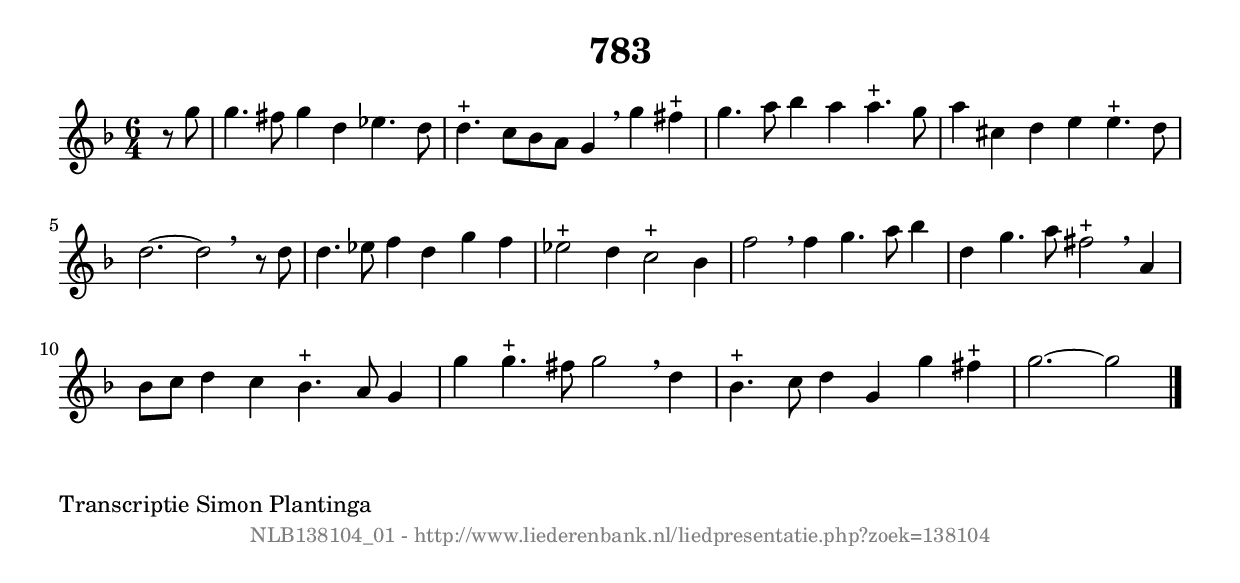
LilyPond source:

%
% produced by wce2krn 1.64 (7 June 2014)
%
\version"2.16"
#(append! paper-alist '(("long" . (cons (* 210 mm) (* 2000 mm)))))
#(set-default-paper-size "long")
sb = {\breathe}
mBreak = {\breathe }
bBreak = {\breathe }
x = {\once\override NoteHead #'style = #'cross }
gl=\glissando
itime={\override Staff.TimeSignature #'stencil = ##f }
ficta = {\once\set suggestAccidentals = ##t}
fine = {\once\override Score.RehearsalMark #'self-alignment-X = #1 \mark \markup {\italic{Fine}}}
dc = {\once\override Score.RehearsalMark #'self-alignment-X = #1 \mark \markup {\italic{D.C.}}}
dcf = {\once\override Score.RehearsalMark #'self-alignment-X = #1 \mark \markup {\italic{D.C. al Fine}}}
dcc = {\once\override Score.RehearsalMark #'self-alignment-X = #1 \mark \markup {\italic{D.C. al Coda}}}
ds = {\once\override Score.RehearsalMark #'self-alignment-X = #1 \mark \markup {\italic{D.S.}}}
dsf = {\once\override Score.RehearsalMark #'self-alignment-X = #1 \mark \markup {\italic{D.S. al Fine}}}
dsc = {\once\override Score.RehearsalMark #'self-alignment-X = #1 \mark \markup {\italic{D.S. al Coda}}}
pv = {\set Score.repeatCommands = #'((volta "1"))}
sv = {\set Score.repeatCommands = #'((volta "2"))}
tv = {\set Score.repeatCommands = #'((volta "3"))}
qv = {\set Score.repeatCommands = #'((volta "4"))}
xv = {\set Score.repeatCommands = #'((volta #f))}
\header{ tagline = ""
title = "783"
}
\score {{
\key g \dorian
\relative g'
{
\set melismaBusyProperties = #'()
\partial 32*8
\time 6/4
\tempo 4=120
\override Score.MetronomeMark #'transparent = ##t
\override Score.RehearsalMark #'break-visibility = #(vector #t #t #f)
r8 g'8 | g4. fis8 g4 d4 ees4. d8 | d4.^"+" c8 bes8 a8 g4 \sb g'4 fis4^"+" | g4. a8 bes4 a4 a4.^"+" g8 | a4 cis,4 d4 e4 e4.^"+" d8 | d2.~ d2 \bar ":|:" \bBreak
r8 d8 | d4. ees8 f4 d4 g4 f4 | ees2^"+" d4 c2^"+" bes4 | f'2 \sb f4 g4. a8 bes4 | d,4 g4. a8 fis2^"+" \mBreak
a,4 | bes8 c8 d4 c4 bes4.^"+" a8 g4 | g'4 g4.^"+" fis8 g2 \sb d4 | bes4.^"+" c8 d4 g,4 g'4 fis4^"+" | g2.~ g2 \bar "|."
 }}
 \midi { }
 \layout {
            indent = 0.0\cm
}
}
\markup { \wordwrap-string #" 
Transcriptie Simon Plantinga
"}
\markup { \vspace #0 } \markup { \with-color #grey \fill-line { \center-column { \smaller "NLB138104_01 - http://www.liederenbank.nl/liedpresentatie.php?zoek=138104" } } }
